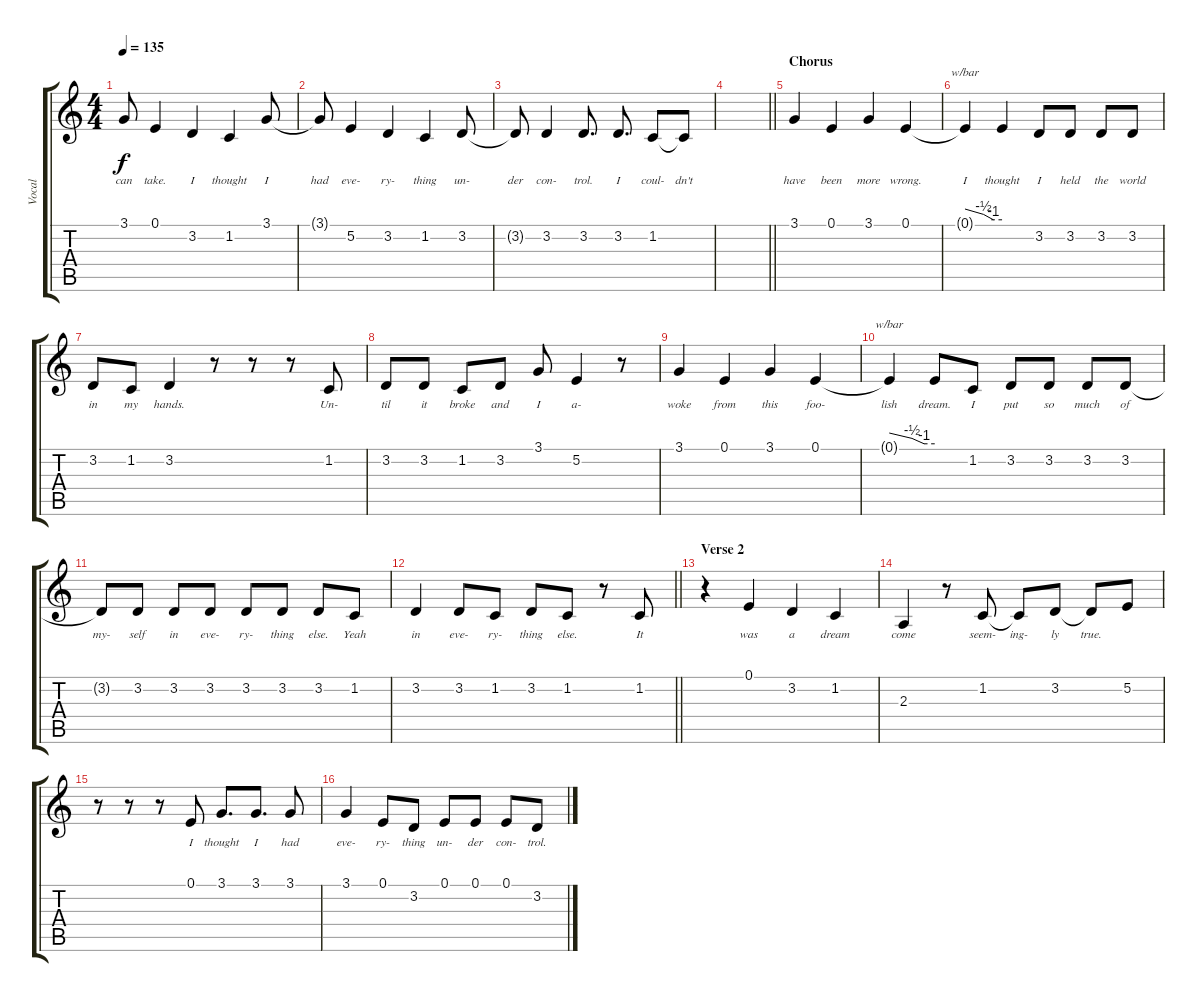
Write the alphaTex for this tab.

\track ("Vocal" "Vocal") {instrument altosax}
\staff {score tabs}
\tuning (E4 B3 G3 D3 A2 E2) {hide}
\ts (4 4)
\tempo 135
\clef g2
\ks c
3.1{t}.8{lyrics (0 "can") lyrics (1 "") lyrics (2 "") lyrics (3 "") lyrics (4 "") dy f} 0.1.4{lyrics (0 "take.") lyrics (1 "") lyrics (2 "") lyrics (3 "") lyrics (4 "")} 3.2.4{lyrics (0 "I") lyrics (1 "") lyrics (2 "") lyrics (3 "") lyrics (4 "")} 1.2.4{lyrics (0 "thought") lyrics (1 "") lyrics (2 "") lyrics (3 "") lyrics (4 "")} 3.1.8{lyrics (0 "I") lyrics (1 "") lyrics (2 "") lyrics (3 "") lyrics (4 "")} |
3.1{t}.8{lyrics (0 "had") lyrics (1 "") lyrics (2 "") lyrics (3 "") lyrics (4 "")} 5.2.4{lyrics (0 "eve-") lyrics (1 "") lyrics (2 "") lyrics (3 "") lyrics (4 "")} 3.2.4{lyrics (0 "ry-") lyrics (1 "") lyrics (2 "") lyrics (3 "") lyrics (4 "")} 1.2.4{lyrics (0 "thing") lyrics (1 "") lyrics (2 "") lyrics (3 "") lyrics (4 "")} 3.2.8{lyrics (0 "un-") lyrics (1 "") lyrics (2 "") lyrics (3 "") lyrics (4 "")} |
3.2{t}.8{lyrics (0 "der") lyrics (1 "") lyrics (2 "") lyrics (3 "") lyrics (4 "")} 3.2.4{lyrics (0 "con-") lyrics (1 "") lyrics (2 "") lyrics (3 "") lyrics (4 "")} 3.2.8{d lyrics (0 "trol.") lyrics (1 "") lyrics (2 "") lyrics (3 "") lyrics (4 "")} 3.2.8{d lyrics (0 "I") lyrics (1 "") lyrics (2 "") lyrics (3 "") lyrics (4 "")} 1.2.8{lyrics (0 "coul-") lyrics (1 "") lyrics (2 "") lyrics (3 "") lyrics (4 "")} 1.2{t}.8{lyrics (0 "dn't") lyrics (1 "") lyrics (2 "") lyrics (3 "") lyrics (4 "")} |
\barLineRight lightlight
|
\section ("" "Chorus")
3.1.4{lyrics (0 "have") lyrics (1 "") lyrics (2 "") lyrics (3 "") lyrics (4 "")} 0.1.4{lyrics (0 "been") lyrics (1 "") lyrics (2 "") lyrics (3 "") lyrics (4 "")} 3.1.4{lyrics (0 "more") lyrics (1 "") lyrics (2 "") lyrics (3 "") lyrics (4 "")} 0.1.4{lyrics (0 "wrong.") lyrics (1 "") lyrics (2 "") lyrics (3 "") lyrics (4 "")} |
0.1{t}.4{tbe (custom default 0 0 30 -2 46 -4 60 -4) lyrics (0 "I") lyrics (1 "") lyrics (2 "") lyrics (3 "") lyrics (4 "")} 0.1{t}.4{lyrics (0 "thought") lyrics (1 "") lyrics (2 "") lyrics (3 "") lyrics (4 "")} 3.2.8{lyrics (0 "I") lyrics (1 "") lyrics (2 "") lyrics (3 "") lyrics (4 "")} 3.2.8{lyrics (0 "held") lyrics (1 "") lyrics (2 "") lyrics (3 "") lyrics (4 "")} 3.2.8{lyrics (0 "the") lyrics (1 "") lyrics (2 "") lyrics (3 "") lyrics (4 "")} 3.2.8{lyrics (0 "world") lyrics (1 "") lyrics (2 "") lyrics (3 "") lyrics (4 "")} |
3.2.8{lyrics (0 "in") lyrics (1 "") lyrics (2 "") lyrics (3 "") lyrics (4 "")} 1.2.8{lyrics (0 "my") lyrics (1 "") lyrics (2 "") lyrics (3 "") lyrics (4 "")} 3.2.4{lyrics (0 "hands.") lyrics (1 "") lyrics (2 "") lyrics (3 "") lyrics (4 "")} r.8 r.8 r.8 1.2.8{lyrics (0 "Un-") lyrics (1 "") lyrics (2 "") lyrics (3 "") lyrics (4 "")} |
3.2.8{lyrics (0 "til") lyrics (1 "") lyrics (2 "") lyrics (3 "") lyrics (4 "")} 3.2.8{lyrics (0 "it") lyrics (1 "") lyrics (2 "") lyrics (3 "") lyrics (4 "")} 1.2.8{lyrics (0 "broke") lyrics (1 "") lyrics (2 "") lyrics (3 "") lyrics (4 "")} 3.2.8{lyrics (0 "and") lyrics (1 "") lyrics (2 "") lyrics (3 "") lyrics (4 "")} 3.1.8{lyrics (0 "I") lyrics (1 "") lyrics (2 "") lyrics (3 "") lyrics (4 "")} 5.2.4{lyrics (0 "a-") lyrics (1 "") lyrics (2 "") lyrics (3 "") lyrics (4 "")} r.8 |
3.1.4{lyrics (0 "woke") lyrics (1 "") lyrics (2 "") lyrics (3 "") lyrics (4 "")} 0.1.4{lyrics (0 "from") lyrics (1 "") lyrics (2 "") lyrics (3 "") lyrics (4 "")} 3.1.4{lyrics (0 "this") lyrics (1 "") lyrics (2 "") lyrics (3 "") lyrics (4 "")} 0.1.4{lyrics (0 "foo-") lyrics (1 "") lyrics (2 "") lyrics (3 "") lyrics (4 "")} |
0.1{t}.4{tbe (custom default 0 0 30 -2 46 -4 60 -4) lyrics (0 "lish") lyrics (1 "") lyrics (2 "") lyrics (3 "") lyrics (4 "")} 0.1{t}.8{lyrics (0 "dream.") lyrics (1 "") lyrics (2 "") lyrics (3 "") lyrics (4 "")} 1.2.8{lyrics (0 "I") lyrics (1 "") lyrics (2 "") lyrics (3 "") lyrics (4 "")} 3.2.8{lyrics (0 "put") lyrics (1 "") lyrics (2 "") lyrics (3 "") lyrics (4 "")} 3.2.8{lyrics (0 "so") lyrics (1 "") lyrics (2 "") lyrics (3 "") lyrics (4 "")} 3.2.8{lyrics (0 "much") lyrics (1 "") lyrics (2 "") lyrics (3 "") lyrics (4 "")} 3.2.8{lyrics (0 "of") lyrics (1 "") lyrics (2 "") lyrics (3 "") lyrics (4 "")} |
3.2{t}.8{lyrics (0 "my-") lyrics (1 "") lyrics (2 "") lyrics (3 "") lyrics (4 "")} 3.2.8{lyrics (0 "self") lyrics (1 "") lyrics (2 "") lyrics (3 "") lyrics (4 "")} 3.2.8{lyrics (0 "in") lyrics (1 "") lyrics (2 "") lyrics (3 "") lyrics (4 "")} 3.2.8{lyrics (0 "eve-") lyrics (1 "") lyrics (2 "") lyrics (3 "") lyrics (4 "")} 3.2.8{lyrics (0 "ry-") lyrics (1 "") lyrics (2 "") lyrics (3 "") lyrics (4 "")} 3.2.8{lyrics (0 "thing") lyrics (1 "") lyrics (2 "") lyrics (3 "") lyrics (4 "")} 3.2.8{lyrics (0 "else.") lyrics (1 "") lyrics (2 "") lyrics (3 "") lyrics (4 "")} 1.2.8{lyrics (0 "Yeah") lyrics (1 "") lyrics (2 "") lyrics (3 "") lyrics (4 "")} |
\barLineRight lightlight
3.2.4{lyrics (0 "in") lyrics (1 "") lyrics (2 "") lyrics (3 "") lyrics (4 "")} 3.2.8{lyrics (0 "eve-") lyrics (1 "") lyrics (2 "") lyrics (3 "") lyrics (4 "")} 1.2.8{lyrics (0 "ry-") lyrics (1 "") lyrics (2 "") lyrics (3 "") lyrics (4 "")} 3.2.8{lyrics (0 "thing") lyrics (1 "") lyrics (2 "") lyrics (3 "") lyrics (4 "")} 1.2.8{lyrics (0 "else.") lyrics (1 "") lyrics (2 "") lyrics (3 "") lyrics (4 "")} r.8 1.2.8{lyrics (0 "It") lyrics (1 "") lyrics (2 "") lyrics (3 "") lyrics (4 "")} |
\section ("" "Verse 2")
r.4 0.1.4{lyrics (0 "was") lyrics (1 "") lyrics (2 "") lyrics (3 "") lyrics (4 "")} 3.2.4{lyrics (0 "a") lyrics (1 "") lyrics (2 "") lyrics (3 "") lyrics (4 "")} 1.2.4{lyrics (0 "dream") lyrics (1 "") lyrics (2 "") lyrics (3 "") lyrics (4 "")} |
2.3.4{lyrics (0 "come") lyrics (1 "") lyrics (2 "") lyrics (3 "") lyrics (4 "")} r.8 1.2.8{lyrics (0 "seem-") lyrics (1 "") lyrics (2 "") lyrics (3 "") lyrics (4 "")} 1.2{t}.8{lyrics (0 "ing-") lyrics (1 "") lyrics (2 "") lyrics (3 "") lyrics (4 "")} 3.2.8{lyrics (0 "ly") lyrics (1 "") lyrics (2 "") lyrics (3 "") lyrics (4 "")} 3.2{t}.8{lyrics (0 "true.") lyrics (1 "") lyrics (2 "") lyrics (3 "") lyrics (4 "")} 5.2.8{lyrics (0 "") lyrics (1 "") lyrics (2 "") lyrics (3 "") lyrics (4 "")} |
r.8 r.8 r.8 0.1.8{lyrics (0 "I") lyrics (1 "") lyrics (2 "") lyrics (3 "") lyrics (4 "")} 3.1.8{d lyrics (0 "thought") lyrics (1 "") lyrics (2 "") lyrics (3 "") lyrics (4 "")} 3.1.8{d lyrics (0 "I") lyrics (1 "") lyrics (2 "") lyrics (3 "") lyrics (4 "")} 3.1.8{lyrics (0 "had") lyrics (1 "") lyrics (2 "") lyrics (3 "") lyrics (4 "")} |
3.1.4{lyrics (0 "eve-") lyrics (1 "") lyrics (2 "") lyrics (3 "") lyrics (4 "")} 0.1.8{lyrics (0 "ry-") lyrics (1 "") lyrics (2 "") lyrics (3 "") lyrics (4 "")} 3.2.8{lyrics (0 "thing") lyrics (1 "") lyrics (2 "") lyrics (3 "") lyrics (4 "")} 0.1.8{lyrics (0 "un-") lyrics (1 "") lyrics (2 "") lyrics (3 "") lyrics (4 "")} 0.1.8{lyrics (0 "der") lyrics (1 "") lyrics (2 "") lyrics (3 "") lyrics (4 "")} 0.1.8{lyrics (0 "con-") lyrics (1 "") lyrics (2 "") lyrics (3 "") lyrics (4 "")} 3.2.8{lyrics (0 "trol.") lyrics (1 "") lyrics (2 "") lyrics (3 "") lyrics (4 "")}
